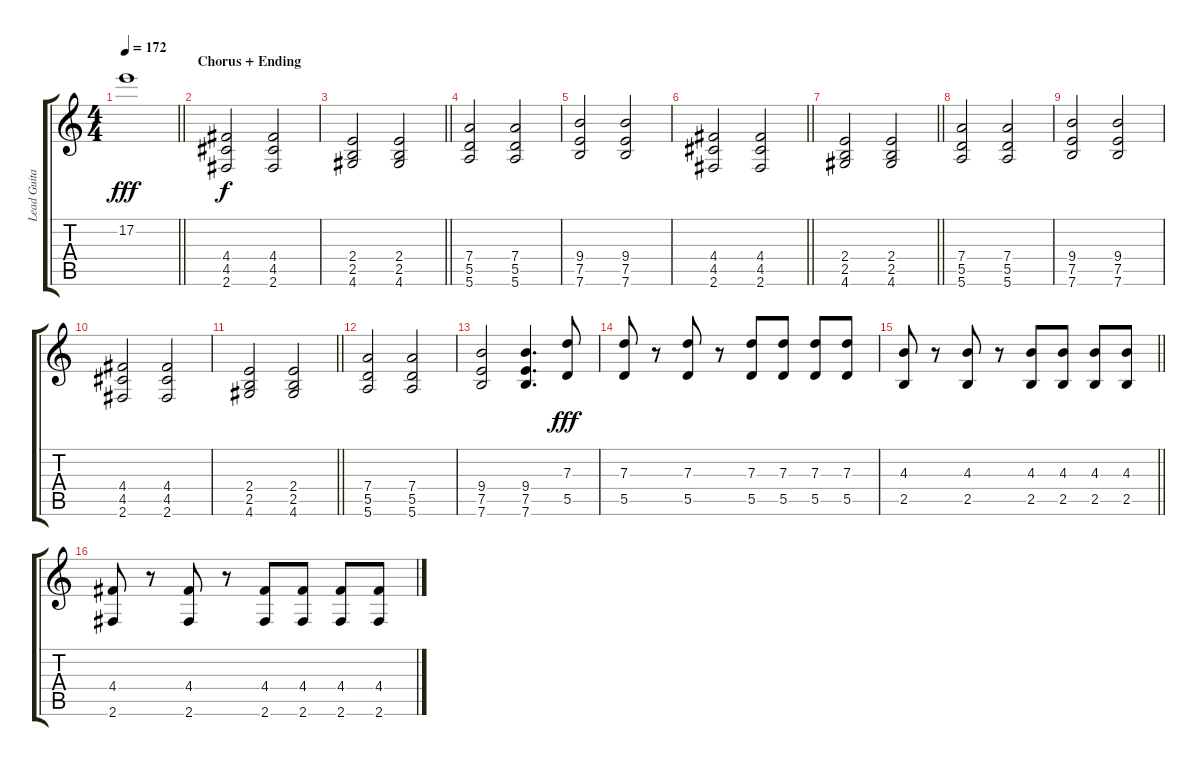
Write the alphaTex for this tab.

\track ("Lead Guitar" "Lead Guita") {instrument distortionguitar}
\staff {score tabs}
\tuning (E4 B3 G3 D3 A2 E2) {hide}
\ts (4 4)
\tempo 172
\clef g2
\barLineRight lightlight
\ks c
17.2{t}.1{dy fff} |
\section ("" "Chorus + Ending")
(4.4 4.5 2.6).2{dy f} (4.4 4.5 2.6).2 |
\barLineRight lightlight
(2.4 2.5 4.6).2 (2.4 2.5 4.6).2 |
(7.4 5.5 5.6).2 (7.4 5.5 5.6).2 |
(9.4 7.5 7.6).2 (9.4 7.5 7.6).2 |
\barLineRight lightlight
(4.4 4.5 2.6).2 (4.4 4.5 2.6).2 |
\barLineRight lightlight
(2.4 2.5 4.6).2 (2.4 2.5 4.6).2 |
(7.4 5.5 5.6).2 (7.4 5.5 5.6).2 |
(9.4 7.5 7.6).2 (9.4 7.5 7.6).2 |
(4.4 4.5 2.6).2 (4.4 4.5 2.6).2 |
\barLineRight lightlight
(2.4 2.5 4.6).2 (2.4 2.5 4.6).2 |
(7.4 5.5 5.6).2 (7.4 5.5 5.6).2 |
(9.4 7.5 7.6).2 (9.4 7.5 7.6).4{d} (7.3 5.5).8{dy fff} |
(7.3 5.5).8 r.8 (7.3 5.5).8 r.8 (7.3 5.5).8 (7.3 5.5).8 (7.3 5.5).8 (7.3 5.5).8 |
\barLineRight lightlight
(4.3 2.5).8 r.8 (4.3 2.5).8 r.8 (4.3 2.5).8 (4.3 2.5).8 (4.3 2.5).8 (4.3 2.5).8 |
(4.4 2.6).8 r.8 (4.4 2.6).8 r.8 (4.4 2.6).8 (4.4 2.6).8 (4.4 2.6).8 (4.4 2.6).8
